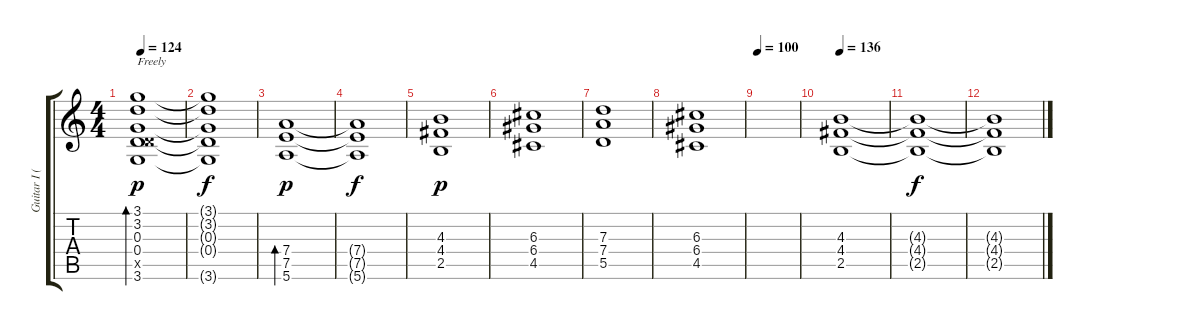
\track ("Guitar I (Izzy)" "Guitar I (") {instrument distortionguitar}
\staff {score tabs}
\tuning (E4 B3 G3 D3 A2 E2) {hide}
\ts (4 4)
\tempo 124
\clef g2
\ks c
(3.1 3.2 0.3 0.4 5.5{x} 3.6).1{bd 480 txt "Freely" dy p} |
(3.1{t} 3.2{t} 0.3{t} 0.4{t} 3.6{t}).1{dy f} |
(7.4 7.5 5.6).1{bd 480 dy p} |
(7.4{t} 7.5{t} 5.6{t}).1{dy f} |
(4.3 4.4 2.5).1{dy p} |
(6.3 6.4 4.5).1 |
(7.3 7.4 5.5).1 |
(6.3 6.4 4.5).1 |
\tempo 100
|
\tempo 136
(4.3 4.4 2.5).1 |
(4.3{t} 4.4{t} 2.5{t}).1{dy f} |
(4.3{t} 4.4{t} 2.5{t}).1
